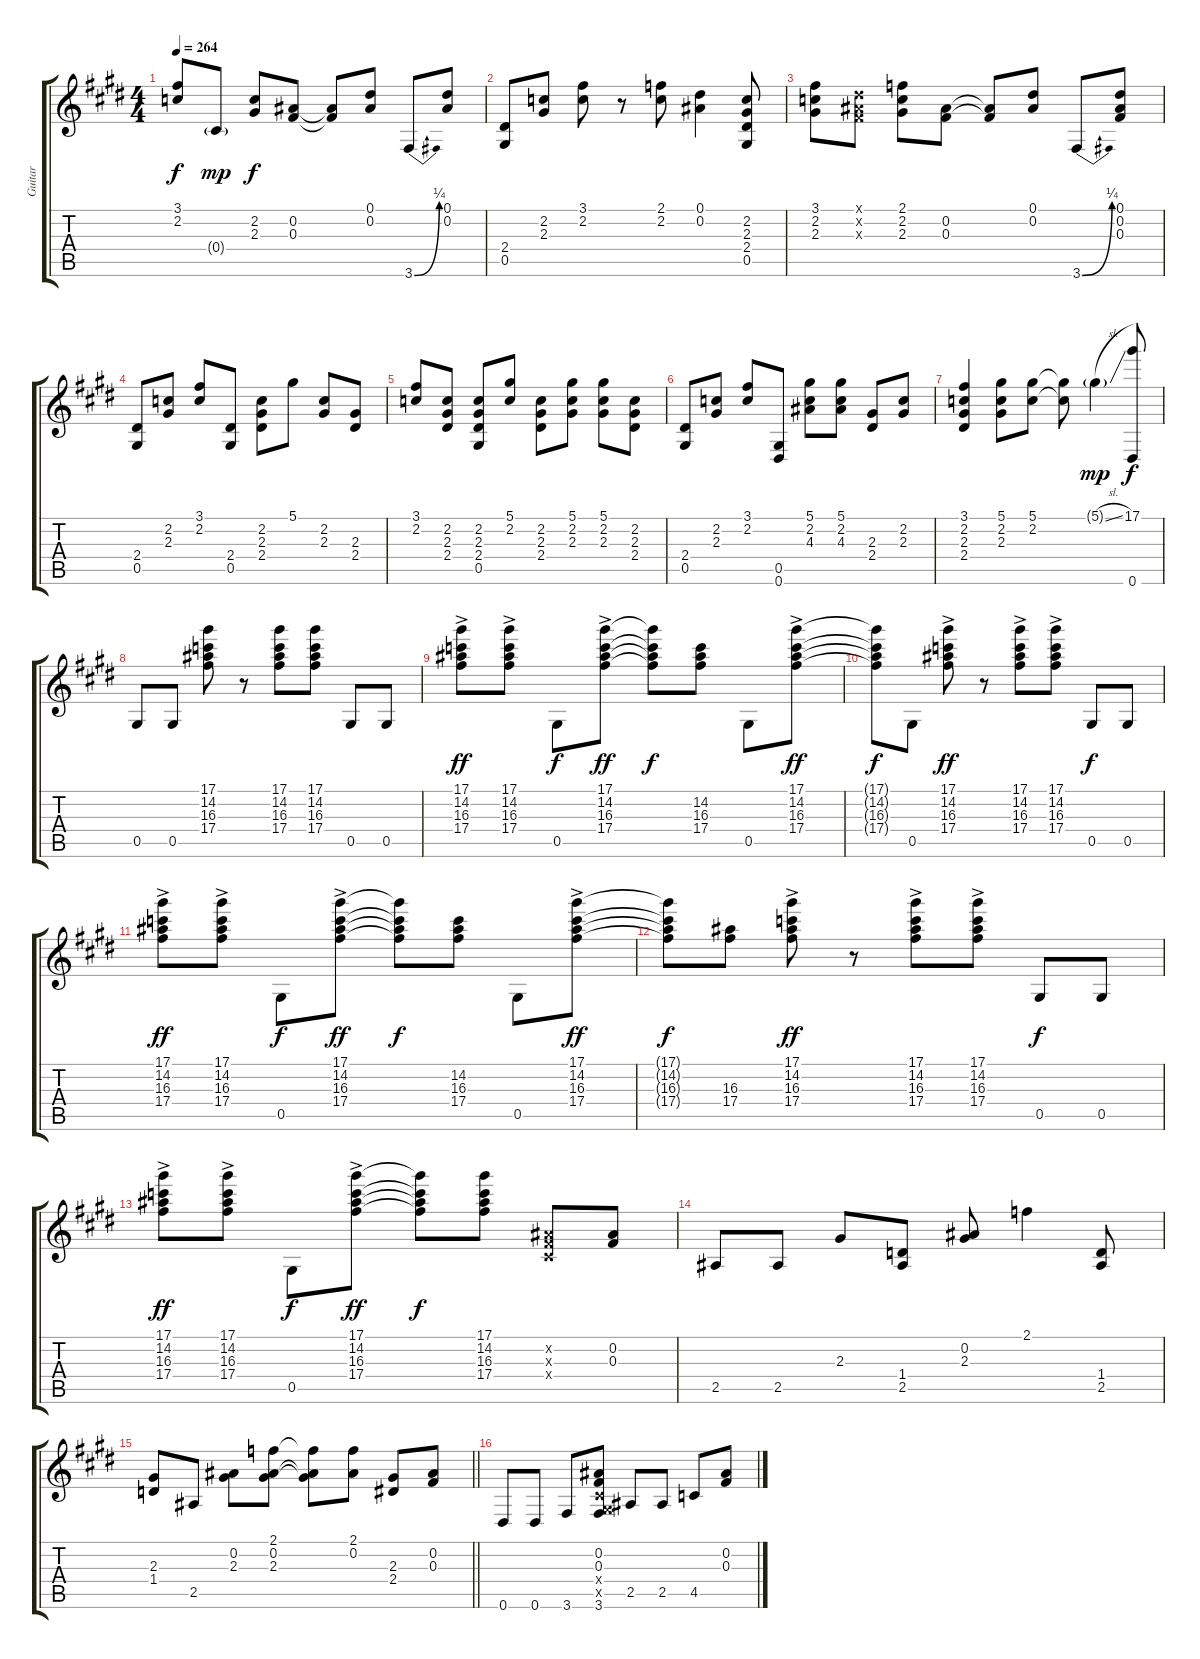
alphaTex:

\track ("Guitar" "Guitar") {instrument electricguitarjazz}
\staff {score tabs}
\tuning (Eb4 Bb3 Gb3 Db3 Ab2 Eb2) {hide}
\ts (4 4)
\tempo 264
\clef g2
\ks e
(3.1 2.2).8{dy f} 0.4{g}.8{dy mp} (2.2 2.3).8{dy f} (0.2 0.3).8 (0.2{t} 0.3{t}).8 (0.1 0.2).8 3.6{be (bend 0 0 60 1)}.8 (0.1 0.2).8 |
(2.4 0.5).8 (2.2 2.3).8 (3.1 2.2).8 r.8 (2.1 2.2).8 (0.1 0.2).4 (2.2 2.3 2.4 0.5).8 |
(3.1 2.2 2.3).8 (0.1{x} 0.2{x} 0.3{x}).8 (2.1 2.2 2.3).8 (0.2 0.3).8 (0.2{t} 0.3{t}).8 (0.1 0.2).8 3.6{be (bend 0 0 60 1)}.8 (0.1 0.2 0.3).8 |
(2.4 0.5).8 (2.2 2.3).8 (3.1 2.2).8 (2.4 0.5).8 (2.2 2.3 2.4).8 5.1.8 (2.2 2.3).8 (2.3 2.4).8 |
(3.1 2.2).8 (2.2 2.3 2.4).8 (2.2 2.3 2.4 0.5).8 (5.1 2.2).8 (2.2 2.3 2.4).8 (5.1 2.2 2.3).8 (5.1 2.2 2.3).8 (2.2 2.3 2.4).8 |
(2.4 0.5).8 (2.2 2.3).8 (3.1 2.2).8 (0.5 0.6).8 (5.1 2.2 4.3).8 (5.1 2.2 4.3).8 (2.3 2.4).8 (2.2 2.3).8 |
(3.1 2.2 2.3 2.4).4 (5.1 2.2 2.3).8 (5.1 2.2).8 (5.1{t} 2.2{t}).8 5.1{sl g}.4{dy mp} (17.1 0.6).8{dy f} |
0.5.8 0.5.8 (17.1 14.2 16.3 17.4).8 r.8 (17.1 14.2 16.3 17.4).8 (17.1 14.2 16.3 17.4).8 0.5.8 0.5.8 |
(17.1{ac} 14.2 16.3 17.4).8{dy ff} (17.1 14.2 16.3 17.4{ac}).8 0.5.8{dy f} (17.1{ac} 14.2 16.3 17.4).8{dy ff} (17.1{t} 14.2{t} 16.3{t} 17.4{t}).8{dy f} (14.2 16.3 17.4).8 0.5.8 (17.1{ac} 14.2 16.3 17.4).8{dy ff} |
(17.1{t} 14.2{t} 16.3{t} 17.4{t}).8{dy f} 0.5.8 (17.1{ac} 14.2 16.3 17.4).8{dy ff} r.8 (17.1 14.2 16.3 17.4{ac}).8 (17.1{ac} 14.2 16.3 17.4).8 0.5.8{dy f} 0.5.8 |
(17.1{ac} 14.2 16.3 17.4).8{dy ff} (17.1 14.2 16.3 17.4{ac}).8 0.5.8{dy f} (17.1{ac} 14.2 16.3 17.4).8{dy ff} (17.1{t} 14.2{t} 16.3{t} 17.4{t}).8{dy f} (14.2 16.3 17.4).8 0.5.8 (17.1{ac} 14.2 16.3 17.4).8{dy ff} |
(17.1{t} 14.2{t} 16.3{t} 17.4{t}).8{dy f} (16.3 17.4).8 (17.1{ac} 14.2 16.3 17.4).8{dy ff} r.8 (17.1 14.2 16.3 17.4{ac}).8 (17.1{ac} 14.2 16.3 17.4).8 0.5.8{dy f} 0.5.8 |
(17.1{ac} 14.2 16.3 17.4).8{dy ff} (17.1 14.2 16.3 17.4{ac}).8 0.5.8{dy f} (17.1{ac} 14.2 16.3 17.4).8{dy ff} (17.1{t} 14.2{t} 16.3{t} 17.4{t}).8{dy f} (17.1 14.2 16.3 17.4).8 (0.2{x} 0.3{x} 0.4{x}).8 (0.2 0.3).8 |
2.5.8 2.5.8 2.3.8 (1.4 2.5).8 (0.2 2.3).8 2.1.4 (1.4 2.5).8 |
\barLineRight lightlight
(2.3 1.4).8 2.5.8 (0.2 2.3).8 (2.1 0.2 2.3).8 (2.1{t} 0.2{t} 2.3{t}).8 (2.1 0.2).8 (2.3 2.4).8 (0.2 0.3).8 |
0.6.8 0.6.8 3.6.8 (0.2 0.3 0.4{x} 0.5{x} 3.6).8 2.5.8 2.5.8 4.5.8 (0.2 0.3).8
